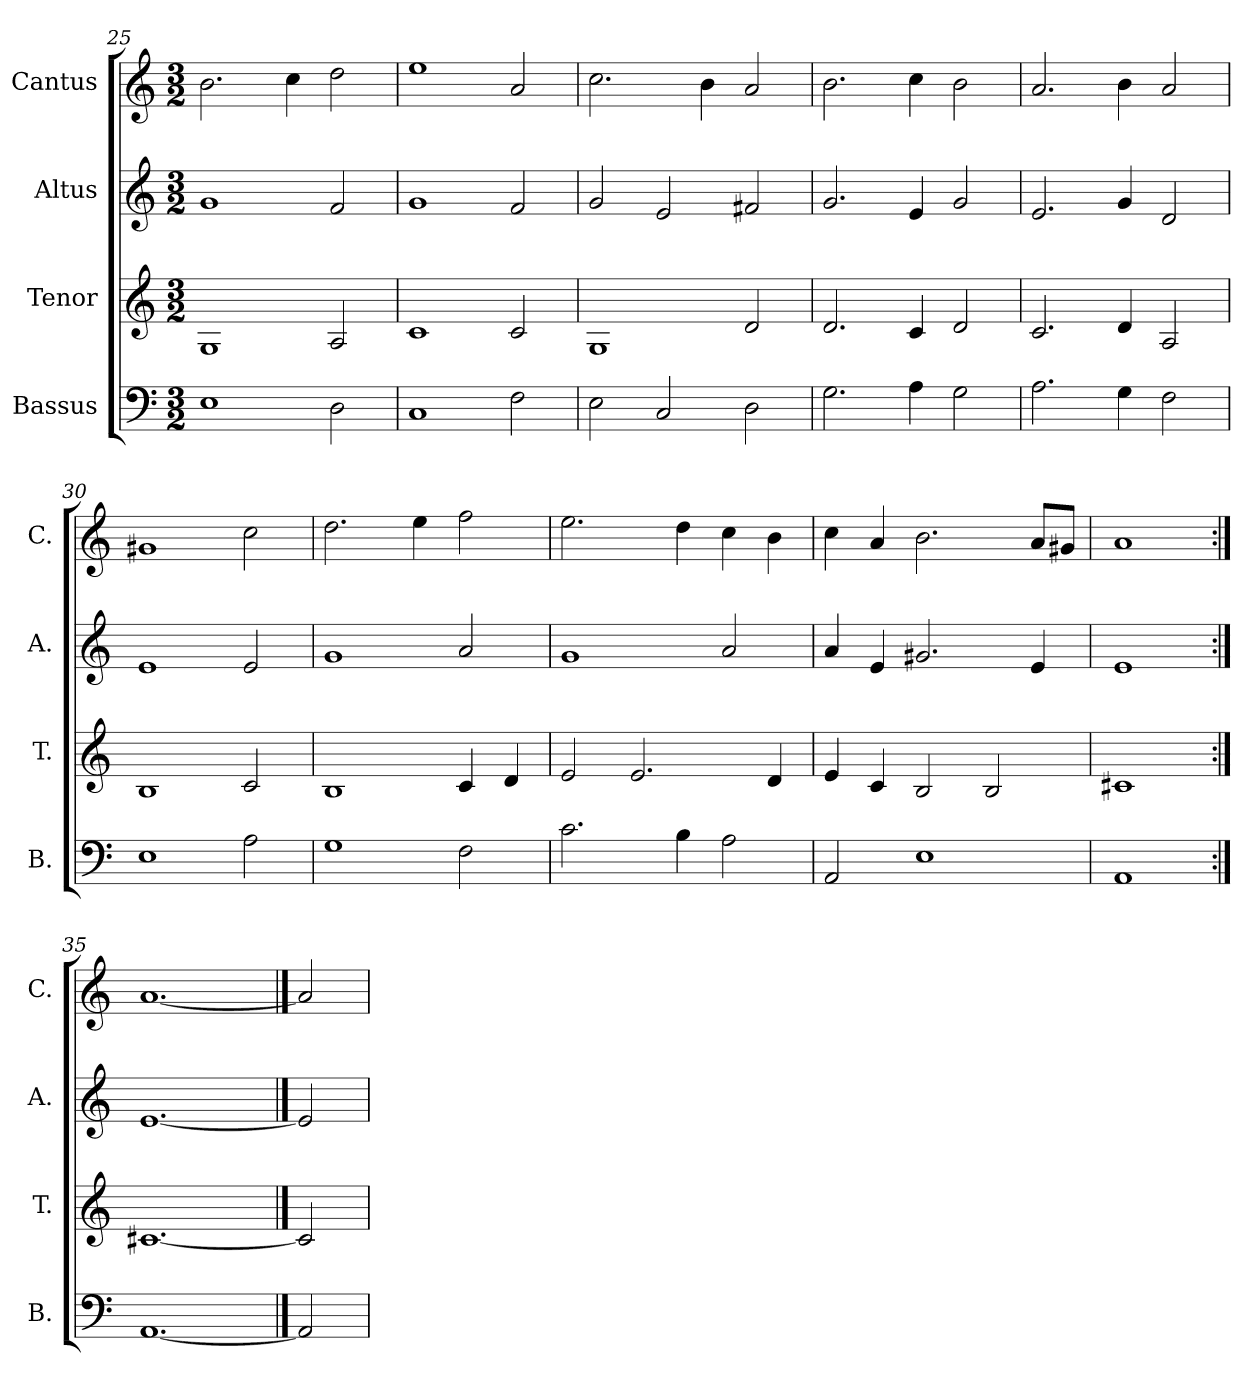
**kern	**kern	**kern	**kern
*part4	*part3	*part2	*part1
*staff4	*staff3	*staff2	*staff1
*I"Bassus	*I"Tenor	*I"Altus	*I"Cantus
*I'B.	*I'T.	*I'A.	*I'C.
*clefF4	*clefG2	*clefG2	*clefG2
*k[]	*k[]	*k[]	*k[]
*M3/2	*M3/2	*M3/2	*M3/2
=25	=25	=25	=25
1E	1G	1g	2.b\
.	.	.	4cc\
2D\	2A/	2f/	2dd\
=26	=26	=26	=26
1C	1c	1g	1ee
2F\	2c/	2f/	2a/
=27	=27	=27	=27
2E\	1G	2g/	2.cc\
2C/	.	2e/	.
.	.	.	4b\
2D\	2d/	2f#X/	2a/
=28	=28	=28	=28
2.G\	2.d/	2.g/	2.b\
4A\	4c/	4e/	4cc\
2G\	2d/	2g/	2b\
!!LO:LB:g=z
=29	=29	=29	=29
2.A\	2.c/	2.e/	2.a/
4G\	4d/	4g/	4b\
2F\	2A/	2d/	2a/
=30	=30	=30	=30
1E	1B	1e	1g#X
2A\	2c/	2e/	2cc\
=31	=31	=31	=31
1G	1B	1g	2.dd\
.	.	.	4ee\
2F\	4c/	2a/	2ff\
.	4d/	.	.
=32	=32	=32	=32
2.c\	2e/	1g	2.ee\
.	2.e/	.	.
4B\	.	.	4dd\
2A\	.	2a/	4cc\
.	4d/	.	4b\
=33	=33	=33	=33
2AA/	4e/	4a/	4cc\
.	4c/	4e/	4a/
1E	2B/	2.g#X/	2.b\
.	2B/	.	.
.	.	4e/	8a/L
.	.	.	8g#X/J
=34	=34	=34	=34
1AA	1c#X	1e	1a
=35:|!	=35:|!	=35:|!	=35:|!
[1.AA	[1.c#X	[1.e	[1.a
==36	==36	==36	==36
2AA]	2c#]	2e]	2a]
=	=	=	=
*-	*-	*-	*-
